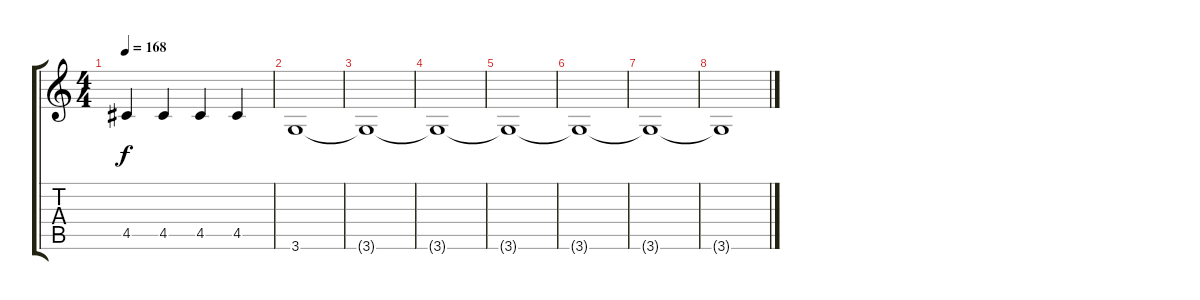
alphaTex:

\track "" {instrument electricbassfinger}
\staff {score tabs}
\tuning (E4 B3 G3 D3 A2 E2) {hide}
\ts (4 4)
\tempo 168
\clef g2
\ks c
4.5.4{dy f} 4.5.4 4.5.4 4.5.4 |
3.6.1 |
3.6{t}.1 |
3.6{t}.1 |
3.6{t}.1 |
3.6{t}.1 |
3.6{t}.1 |
3.6{t}.1
